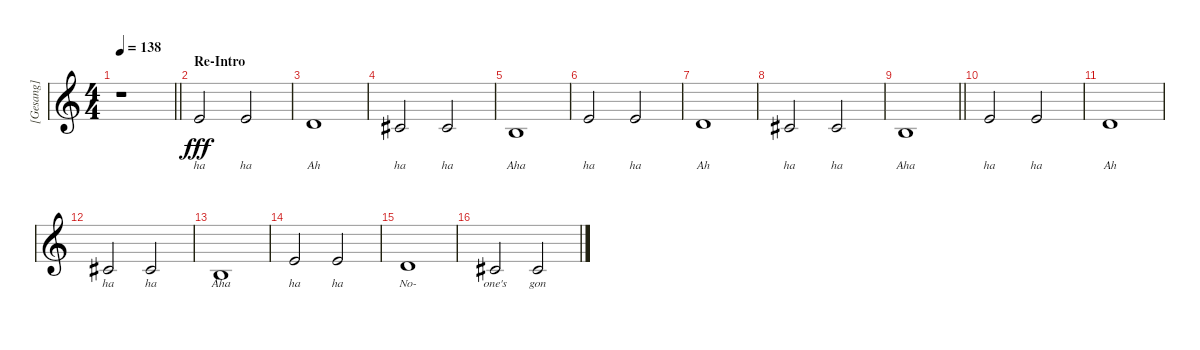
\track ("[Gesang]" "[Gesang]") {instrument choiraahs}
\staff {score}
\tuning (E4 B3 G3 D3 A2 E2) {hide}
\ts (4 4)
\tempo 138
\clef g2
\barLineRight lightlight
\ks c
r.1{dy fff} |
\section ("" "Re-Intro")
9.3.2{lyrics (0 "ha") lyrics (1 "") lyrics (2 "") lyrics (3 "") lyrics (4 "") volume 14 balance 14 instrument choiraahs} 9.3.2{lyrics (0 "ha") lyrics (1 "") lyrics (2 "") lyrics (3 "") lyrics (4 "")} |
7.3.1{lyrics (0 "Ah") lyrics (1 "") lyrics (2 "") lyrics (3 "") lyrics (4 "")} |
6.3{be (custom 0 0 19 0 24 2 33 2 60 2)}.2{lyrics (0 "ha") lyrics (1 "") lyrics (2 "") lyrics (3 "") lyrics (4 "")} 6.3.2{lyrics (0 "ha") lyrics (1 "") lyrics (2 "") lyrics (3 "") lyrics (4 "")} |
4.3.1{lyrics (0 "Aha") lyrics (1 "") lyrics (2 "") lyrics (3 "") lyrics (4 "")} |
9.3.2{lyrics (0 "ha") lyrics (1 "") lyrics (2 "") lyrics (3 "") lyrics (4 "")} 9.3.2{lyrics (0 "ha") lyrics (1 "") lyrics (2 "") lyrics (3 "") lyrics (4 "")} |
7.3.1{lyrics (0 "Ah") lyrics (1 "") lyrics (2 "") lyrics (3 "") lyrics (4 "")} |
6.3{be (custom 0 0 19 0 24 2 33 2 60 2)}.2{lyrics (0 "ha") lyrics (1 "") lyrics (2 "") lyrics (3 "") lyrics (4 "")} 6.3.2{lyrics (0 "ha") lyrics (1 "") lyrics (2 "") lyrics (3 "") lyrics (4 "")} |
\barLineRight lightlight
4.3.1{lyrics (0 "Aha") lyrics (1 "") lyrics (2 "") lyrics (3 "") lyrics (4 "")} |
9.3.2{lyrics (0 "ha") lyrics (1 "") lyrics (2 "") lyrics (3 "") lyrics (4 "")} 9.3.2{lyrics (0 "ha") lyrics (1 "") lyrics (2 "") lyrics (3 "") lyrics (4 "")} |
7.3.1{lyrics (0 "Ah") lyrics (1 "") lyrics (2 "") lyrics (3 "") lyrics (4 "")} |
6.3{be (custom 0 0 19 0 24 2 33 2 60 2)}.2{lyrics (0 "ha") lyrics (1 "") lyrics (2 "") lyrics (3 "") lyrics (4 "")} 6.3.2{lyrics (0 "ha") lyrics (1 "") lyrics (2 "") lyrics (3 "") lyrics (4 "")} |
4.3.1{lyrics (0 "Aha") lyrics (1 "") lyrics (2 "") lyrics (3 "") lyrics (4 "")} |
9.3.2{lyrics (0 "ha") lyrics (1 "") lyrics (2 "") lyrics (3 "") lyrics (4 "")} 9.3.2{lyrics (0 "ha") lyrics (1 "") lyrics (2 "") lyrics (3 "") lyrics (4 "")} |
7.3.1{lyrics (0 "No-") lyrics (1 "") lyrics (2 "") lyrics (3 "") lyrics (4 "")} |
6.3{be (custom 0 0 19 0 24 2 33 2 60 2)}.2{lyrics (0 "one's") lyrics (1 "") lyrics (2 "") lyrics (3 "") lyrics (4 "")} 6.3.2{lyrics (0 "gon") lyrics (1 "") lyrics (2 "") lyrics (3 "") lyrics (4 "")}
